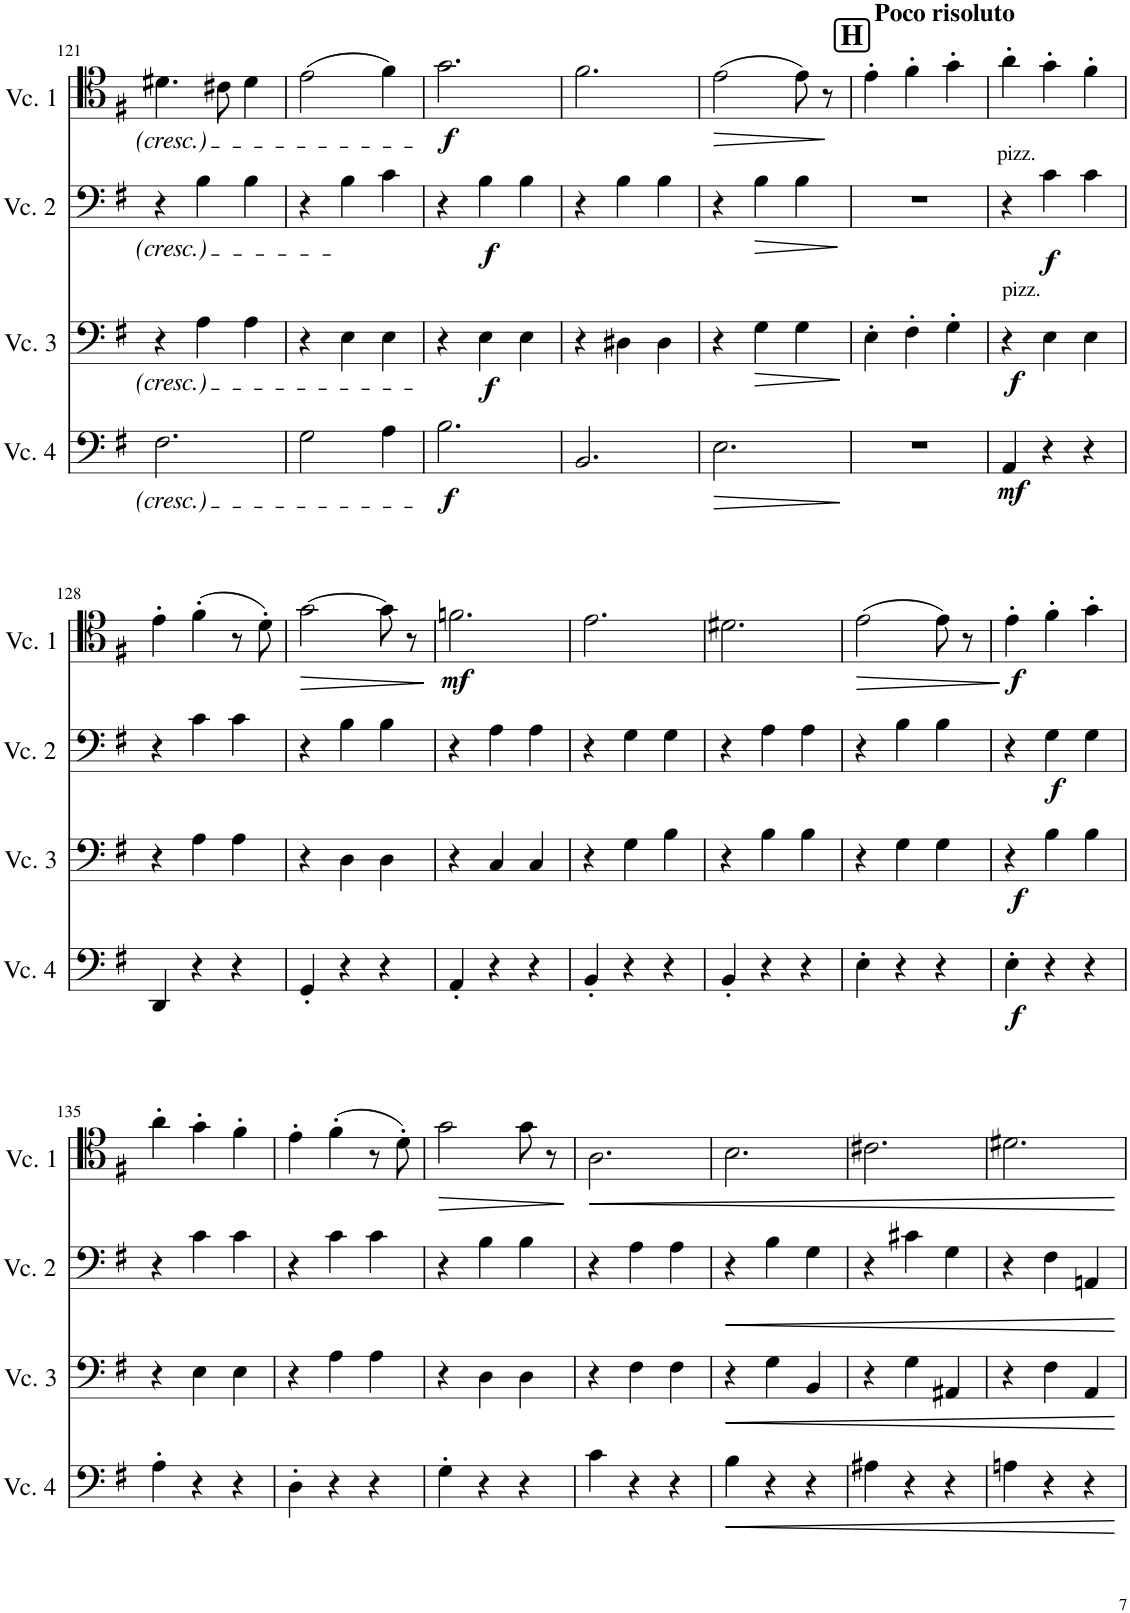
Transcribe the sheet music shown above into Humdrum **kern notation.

**kern	**dynam	**kern	**dynam	**kern	**dynam	**kern	**dynam
*part4	*part4	*part3	*part3	*part2	*part2	*part1	*part1
*staff4	*staff4	*staff3	*staff3	*staff2	*staff2	*staff1	*staff1
*I"Cello 4	*	*I"Cello 3	*	*I"Cello 2	*	*I"Cello 1	*
!!LO:PB:g=z
*clefF4	*	*clefF4	*	*clefF4	*	*clefC4	*
*k[f#]	*	*k[f#]	*	*k[f#]	*	*k[f#]	*
*M3/4	*	*M3/4	*	*M3/4	*	*M3/4	*
=121	=121	=121	=121	=121	=121	=121	=121
2.F#\	.	4r	.	4r	.	4.d#X\	.
.	.	4A\	.	4B\	.	.	.
.	.	.	.	.	.	8c#X\	.
.	.	4A\	.	4B\	.	4d#\	.
=122	=122	=122	=122	=122	=122	=122	=122
2G\	.	4r	.	4r	.	(2e\	.
.	.	4E\	.	4B\	.	.	.
4A\	.	4E\	.	4c\	.	4f#\)	.
=123	=123	=123	=123	=123	=123	=123	=123
!	!LO:DY:b	!	!	!	!	!	!LO:DY:b
2.B\	f	4r	.	4r	.	2.g\	f
!	!	!	!LO:DY:b	!	!LO:DY:b	!	!
.	.	4E\	f	4B\	f	.	.
.	.	4E\	.	4B\	.	.	.
=124	=124	=124	=124	=124	=124	=124	=124
2.BB/	.	4r	.	4r	.	2.f#\	.
.	.	4D#X\	.	4B\	.	.	.
.	.	4D#\	.	4B\	.	.	.
=125	=125	=125	=125	=125	=125	=125	=125
!	!LO:HP:b	!	!	!	!	!	!LO:HP:b
2.E\	>	4r	.	4r	.	(2e\	>
!	!	!	!LO:HP:b	!	!LO:HP:b	!	!
.	.	4G\	>	4B\	>	.	.
.	.	4G\	.	4B\	]	8e\)	.
.	.	.	.	.	.	8r	.
.	]	.	]	.	.	.	]
!!LO:REH:place=s1:a:B:cj:fs=14:t=H
=126	=126	=126	=126	=126	=126	=126	=126
!	!	!	!	!	!	!LO:TX:a:B:t=Poco risoluto	!
2.r	.	4E'\	.	2.r	.	4e'\	.
.	.	4F#'\	.	.	.	4f#'\	.
.	.	4G'\	.	.	.	4g'\	.
=127	=127	=127	=127	=127	=127	=127	=127
!	!	!LO:TX:a:t=pizz.	!	!	!	!	!
!	!LO:DY:b	!	!LO:DY:b	!	!	!	!
4AA/	mf	4r	f	4r	.	4a'\	.
!	!	!	!	!LO:TX:a:t=pizz.	!	!	!
!	!	!	!	!	!LO:DY:b	!	!
4r	.	4E\	.	4c\	f	4g'\	.
4r	.	4E\	.	4c\	.	4f#'\	.
!!LO:LB:g=z
=128	=128	=128	=128	=128	=128	=128	=128
4DD/	.	4r	.	4r	.	4e'\	.
4r	.	4A\	.	4c\	.	(4f#'\	.
4r	.	4A\	.	4c\	.	8r	.
.	.	.	.	.	.	8d'\)	.
=129	=129	=129	=129	=129	=129	=129	=129
!	!	!	!	!	!	!	!LO:HP:b
4GG'/	.	4r	.	4r	.	[2g\	>
4r	.	4D\	.	4B\	.	.	.
4r	.	4D\	.	4B\	.	8g\]	.
.	.	.	.	.	.	8r	.
.	.	.	.	.	.	.	]
=130	=130	=130	=130	=130	=130	=130	=130
!	!	!	!	!	!	!	!LO:DY:b
4AA'/	.	4r	.	4r	.	2.fn\	mf
4r	.	4C/	.	4A\	.	.	.
4r	.	4C/	.	4A\	.	.	.
=131	=131	=131	=131	=131	=131	=131	=131
4BB'/	.	4r	.	4r	.	2.e\	.
4r	.	4G\	.	4G\	.	.	.
4r	.	4B\	.	4G\	.	.	.
=132	=132	=132	=132	=132	=132	=132	=132
4BB'/	.	4r	.	4r	.	2.d#X\	.
4r	.	4B\	.	4A\	.	.	.
4r	.	4B\	.	4A\	.	.	.
=133	=133	=133	=133	=133	=133	=133	=133
!	!	!	!	!	!	!	!LO:HP:b
4E'\	.	4r	.	4r	.	(2e\	>
4r	.	4G\	.	4B\	.	.	.
4r	.	4G\	.	4B\	.	8e\)	.
.	.	.	.	.	.	8r	.
.	.	.	.	.	.	.	]
=134	=134	=134	=134	=134	=134	=134	=134
!	!LO:DY:b	!	!LO:DY:b	!	!	!	!LO:DY:b
4E'\	f	4r	f	4r	.	4e'\	f
!	!	!	!	!	!LO:DY:b	!	!
4r	.	4B\	.	4G\	f	4f#'\	.
4r	.	4B\	.	4G\	.	4g'\	.
!!LO:LB:g=z
=135	=135	=135	=135	=135	=135	=135	=135
4A'\	.	4r	.	4r	.	4a'\	.
4r	.	4E\	.	4c\	.	4g'\	.
4r	.	4E\	.	4c\	.	4f#'\	.
=136	=136	=136	=136	=136	=136	=136	=136
4D'\	.	4r	.	4r	.	4e'\	.
4r	.	4A\	.	4c\	.	(4f#'\	.
4r	.	4A\	.	4c\	.	8r	.
.	.	.	.	.	.	8d'\)	.
=137	=137	=137	=137	=137	=137	=137	=137
!	!	!	!	!	!	!	!LO:HP:b
4G'\	.	4r	.	4r	.	2g\	>
4r	.	4D\	.	4B\	.	.	.
4r	.	4D\	.	4B\	.	8g\	.
.	.	.	.	.	.	8r	.
.	.	.	.	.	.	.	]
=138	=138	=138	=138	=138	=138	=138	=138
!	!	!	!	!	!	!	!LO:HP:b
4c\	.	4r	.	4r	.	2.A\	<
4r	.	4F#\	.	4A\	.	.	.
4r	.	4F#\	.	4A\	.	.	.
=139	=139	=139	=139	=139	=139	=139	=139
!	!LO:HP:b	!	!LO:HP:b	!	!LO:HP:b	!	!
4B\	<	4r	<	4r	<	2.B\	.
4r	.	4G\	.	4B\	.	.	.
4r	.	4BB/	.	4G\	.	.	.
=140	=140	=140	=140	=140	=140	=140	=140
4A#X\	.	4r	.	4r	.	2.c#X\	.
4r	.	4G\	.	4c#X\	.	.	.
4r	.	4AA#X/	.	4G\	.	.	.
=141	=141	=141	=141	=141	=141	=141	=141
4An\	.	4r	.	4r	.	2.d#X\	.
4r	.	4F#\	.	4F#\	.	.	.
4r	.	4AA/	.	4AAn/	.	.	.
.	[	.	[	.	[	.	[
=	=	=	=	=	=	=	=
*-	*-	*-	*-	*-	*-	*-	*-
